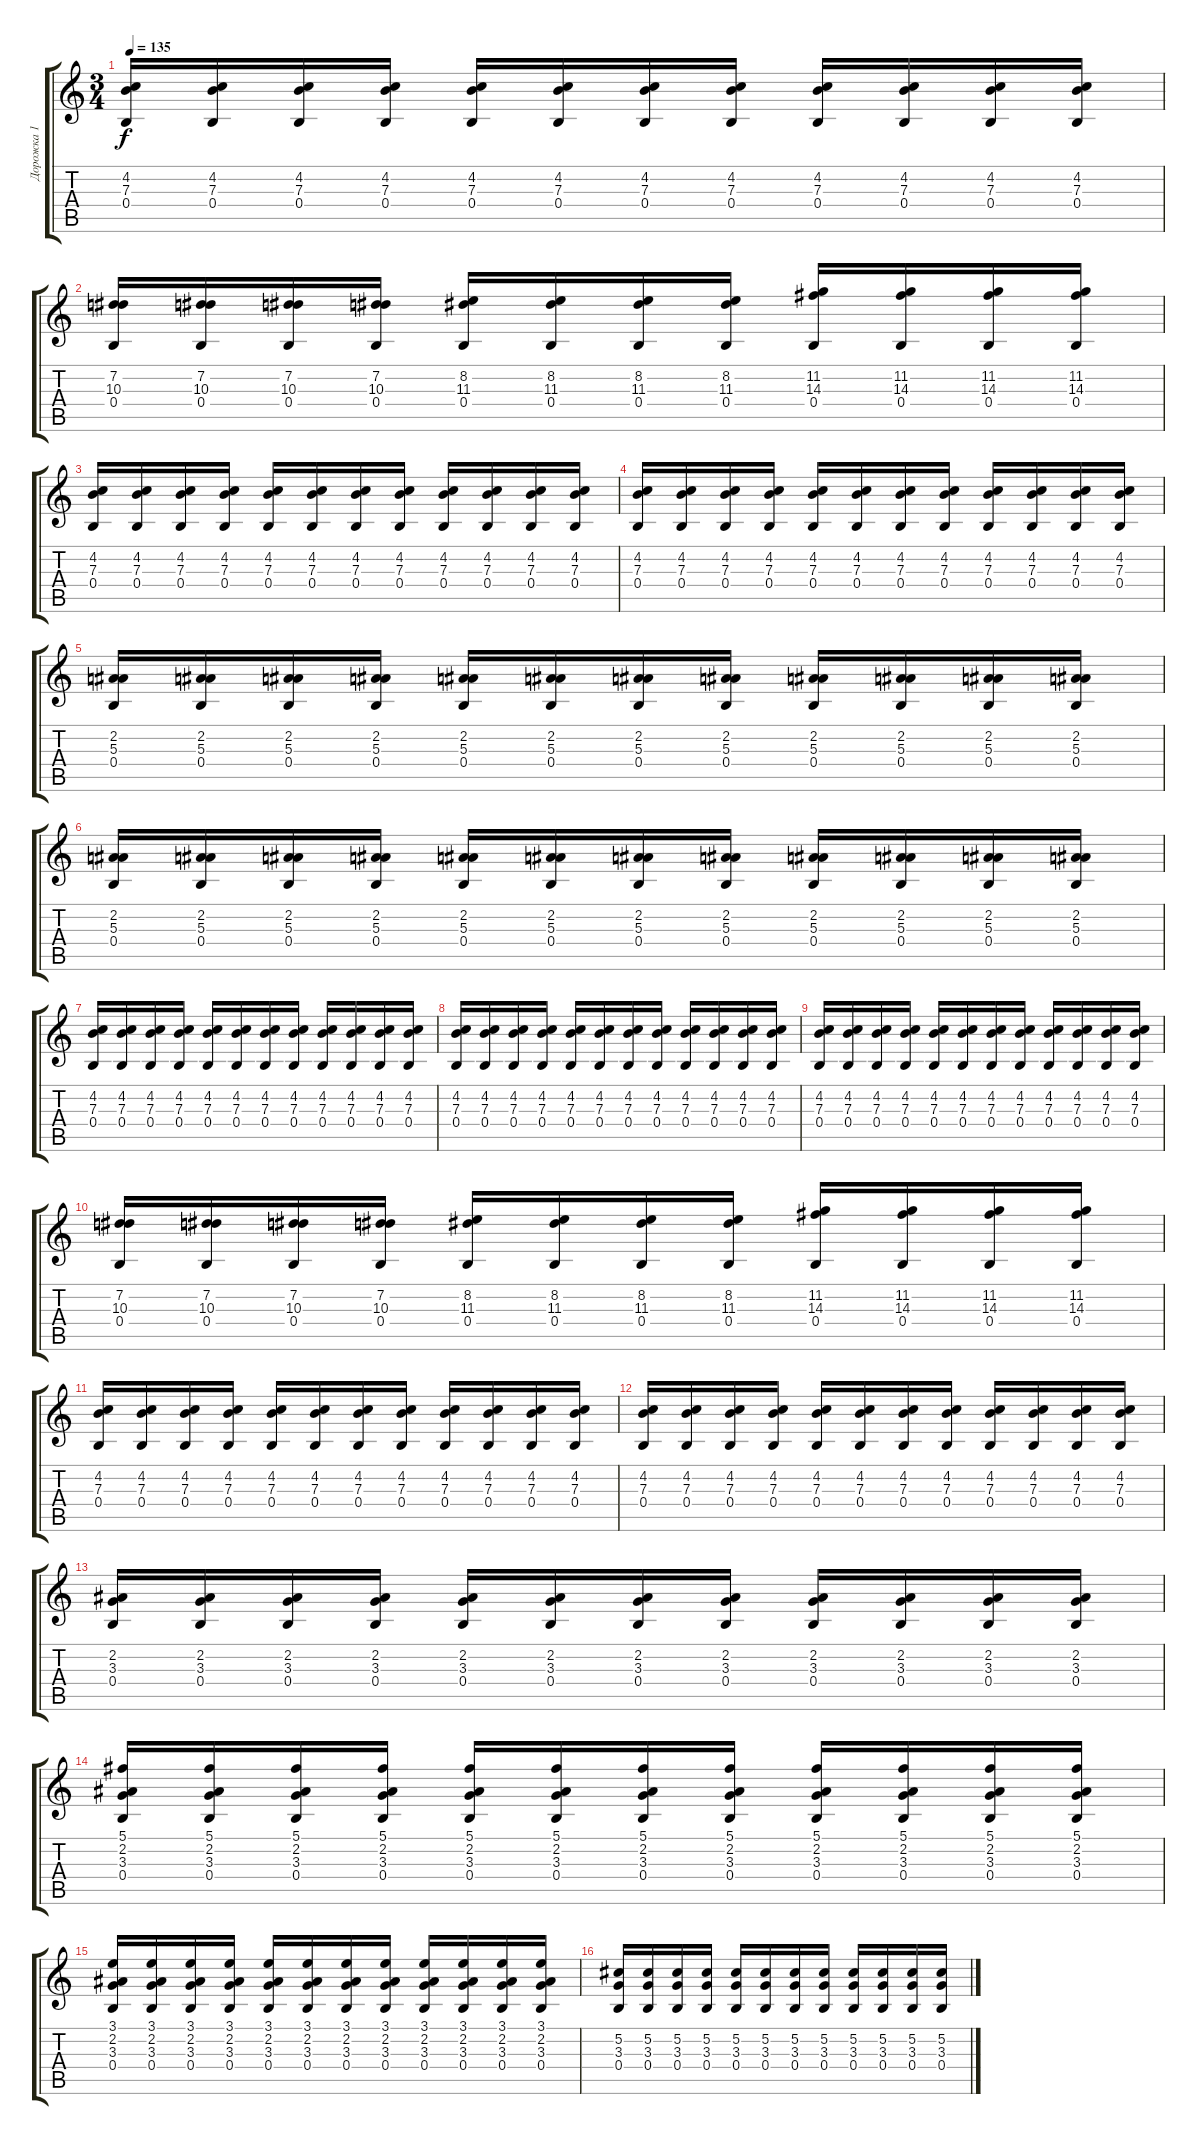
\track ("Дорожка 1" "Дорожка 1") {instrument distortionguitar}
\staff {score tabs}
\tuning (Db4 Ab3 E3 B2 Gb2 Db2) {hide}
\ts (3 4)
\tempo 135
\clef g2
\ks c
(4.2 7.3 0.4).16{dy f} (4.2 7.3 0.4).16 (4.2 7.3 0.4).16 (4.2 7.3 0.4).16 (4.2 7.3 0.4).16 (4.2 7.3 0.4).16 (4.2 7.3 0.4).16 (4.2 7.3 0.4).16 (4.2 7.3 0.4).16 (4.2 7.3 0.4).16 (4.2 7.3 0.4).16 (4.2 7.3 0.4).16 |
(7.2 10.3 0.4).16 (7.2 10.3 0.4).16 (7.2 10.3 0.4).16 (7.2 10.3 0.4).16 (8.2 11.3 0.4).16 (8.2 11.3 0.4).16 (8.2 11.3 0.4).16 (8.2 11.3 0.4).16 (11.2 14.3 0.4).16 (11.2 14.3 0.4).16 (11.2 14.3 0.4).16 (11.2 14.3 0.4).16 |
(4.2 7.3 0.4).16 (4.2 7.3 0.4).16 (4.2 7.3 0.4).16 (4.2 7.3 0.4).16 (4.2 7.3 0.4).16 (4.2 7.3 0.4).16 (4.2 7.3 0.4).16 (4.2 7.3 0.4).16 (4.2 7.3 0.4).16 (4.2 7.3 0.4).16 (4.2 7.3 0.4).16 (4.2 7.3 0.4).16 |
(4.2 7.3 0.4).16 (4.2 7.3 0.4).16 (4.2 7.3 0.4).16 (4.2 7.3 0.4).16 (4.2 7.3 0.4).16 (4.2 7.3 0.4).16 (4.2 7.3 0.4).16 (4.2 7.3 0.4).16 (4.2 7.3 0.4).16 (4.2 7.3 0.4).16 (4.2 7.3 0.4).16 (4.2 7.3 0.4).16 |
(2.2 5.3 0.4).16 (2.2 5.3 0.4).16 (2.2 5.3 0.4).16 (2.2 5.3 0.4).16 (2.2 5.3 0.4).16 (2.2 5.3 0.4).16 (2.2 5.3 0.4).16 (2.2 5.3 0.4).16 (2.2 5.3 0.4).16 (2.2 5.3 0.4).16 (2.2 5.3 0.4).16 (2.2 5.3 0.4).16 |
(2.2 5.3 0.4).16 (2.2 5.3 0.4).16 (2.2 5.3 0.4).16 (2.2 5.3 0.4).16 (2.2 5.3 0.4).16 (2.2 5.3 0.4).16 (2.2 5.3 0.4).16 (2.2 5.3 0.4).16 (2.2 5.3 0.4).16 (2.2 5.3 0.4).16 (2.2 5.3 0.4).16 (2.2 5.3 0.4).16 |
(4.2 7.3 0.4).16 (4.2 7.3 0.4).16 (4.2 7.3 0.4).16 (4.2 7.3 0.4).16 (4.2 7.3 0.4).16 (4.2 7.3 0.4).16 (4.2 7.3 0.4).16 (4.2 7.3 0.4).16 (4.2 7.3 0.4).16 (4.2 7.3 0.4).16 (4.2 7.3 0.4).16 (4.2 7.3 0.4).16 |
(4.2 7.3 0.4).16 (4.2 7.3 0.4).16 (4.2 7.3 0.4).16 (4.2 7.3 0.4).16 (4.2 7.3 0.4).16 (4.2 7.3 0.4).16 (4.2 7.3 0.4).16 (4.2 7.3 0.4).16 (4.2 7.3 0.4).16 (4.2 7.3 0.4).16 (4.2 7.3 0.4).16 (4.2 7.3 0.4).16 |
(4.2 7.3 0.4).16 (4.2 7.3 0.4).16 (4.2 7.3 0.4).16 (4.2 7.3 0.4).16 (4.2 7.3 0.4).16 (4.2 7.3 0.4).16 (4.2 7.3 0.4).16 (4.2 7.3 0.4).16 (4.2 7.3 0.4).16 (4.2 7.3 0.4).16 (4.2 7.3 0.4).16 (4.2 7.3 0.4).16 |
(7.2 10.3 0.4).16 (7.2 10.3 0.4).16 (7.2 10.3 0.4).16 (7.2 10.3 0.4).16 (8.2 11.3 0.4).16 (8.2 11.3 0.4).16 (8.2 11.3 0.4).16 (8.2 11.3 0.4).16 (11.2 14.3 0.4).16 (11.2 14.3 0.4).16 (11.2 14.3 0.4).16 (11.2 14.3 0.4).16 |
(4.2 7.3 0.4).16 (4.2 7.3 0.4).16 (4.2 7.3 0.4).16 (4.2 7.3 0.4).16 (4.2 7.3 0.4).16 (4.2 7.3 0.4).16 (4.2 7.3 0.4).16 (4.2 7.3 0.4).16 (4.2 7.3 0.4).16 (4.2 7.3 0.4).16 (4.2 7.3 0.4).16 (4.2 7.3 0.4).16 |
(4.2 7.3 0.4).16 (4.2 7.3 0.4).16 (4.2 7.3 0.4).16 (4.2 7.3 0.4).16 (4.2 7.3 0.4).16 (4.2 7.3 0.4).16 (4.2 7.3 0.4).16 (4.2 7.3 0.4).16 (4.2 7.3 0.4).16 (4.2 7.3 0.4).16 (4.2 7.3 0.4).16 (4.2 7.3 0.4).16 |
(2.2 3.3 0.4).16 (2.2 3.3 0.4).16 (2.2 3.3 0.4).16 (2.2 3.3 0.4).16 (2.2 3.3 0.4).16 (2.2 3.3 0.4).16 (2.2 3.3 0.4).16 (2.2 3.3 0.4).16 (2.2 3.3 0.4).16 (2.2 3.3 0.4).16 (2.2 3.3 0.4).16 (2.2 3.3 0.4).16 |
(5.1 2.2 3.3 0.4).16 (5.1 2.2 3.3 0.4).16 (5.1 2.2 3.3 0.4).16 (5.1 2.2 3.3 0.4).16 (5.1 2.2 3.3 0.4).16 (5.1 2.2 3.3 0.4).16 (5.1 2.2 3.3 0.4).16 (5.1 2.2 3.3 0.4).16 (5.1 2.2 3.3 0.4).16 (5.1 2.2 3.3 0.4).16 (5.1 2.2 3.3 0.4).16 (5.1 2.2 3.3 0.4).16 |
(3.1 2.2 3.3 0.4).16 (3.1 2.2 3.3 0.4).16 (3.1 2.2 3.3 0.4).16 (3.1 2.2 3.3 0.4).16 (3.1 2.2 3.3 0.4).16 (3.1 2.2 3.3 0.4).16 (3.1 2.2 3.3 0.4).16 (3.1 2.2 3.3 0.4).16 (3.1 2.2 3.3 0.4).16 (3.1 2.2 3.3 0.4).16 (3.1 2.2 3.3 0.4).16 (3.1 2.2 3.3 0.4).16 |
(5.2 3.3 0.4).16 (5.2 3.3 0.4).16 (5.2 3.3 0.4).16 (5.2 3.3 0.4).16 (5.2 3.3 0.4).16 (5.2 3.3 0.4).16 (5.2 3.3 0.4).16 (5.2 3.3 0.4).16 (5.2 3.3 0.4).16 (5.2 3.3 0.4).16 (5.2 3.3 0.4).16 (5.2 3.3 0.4).16
